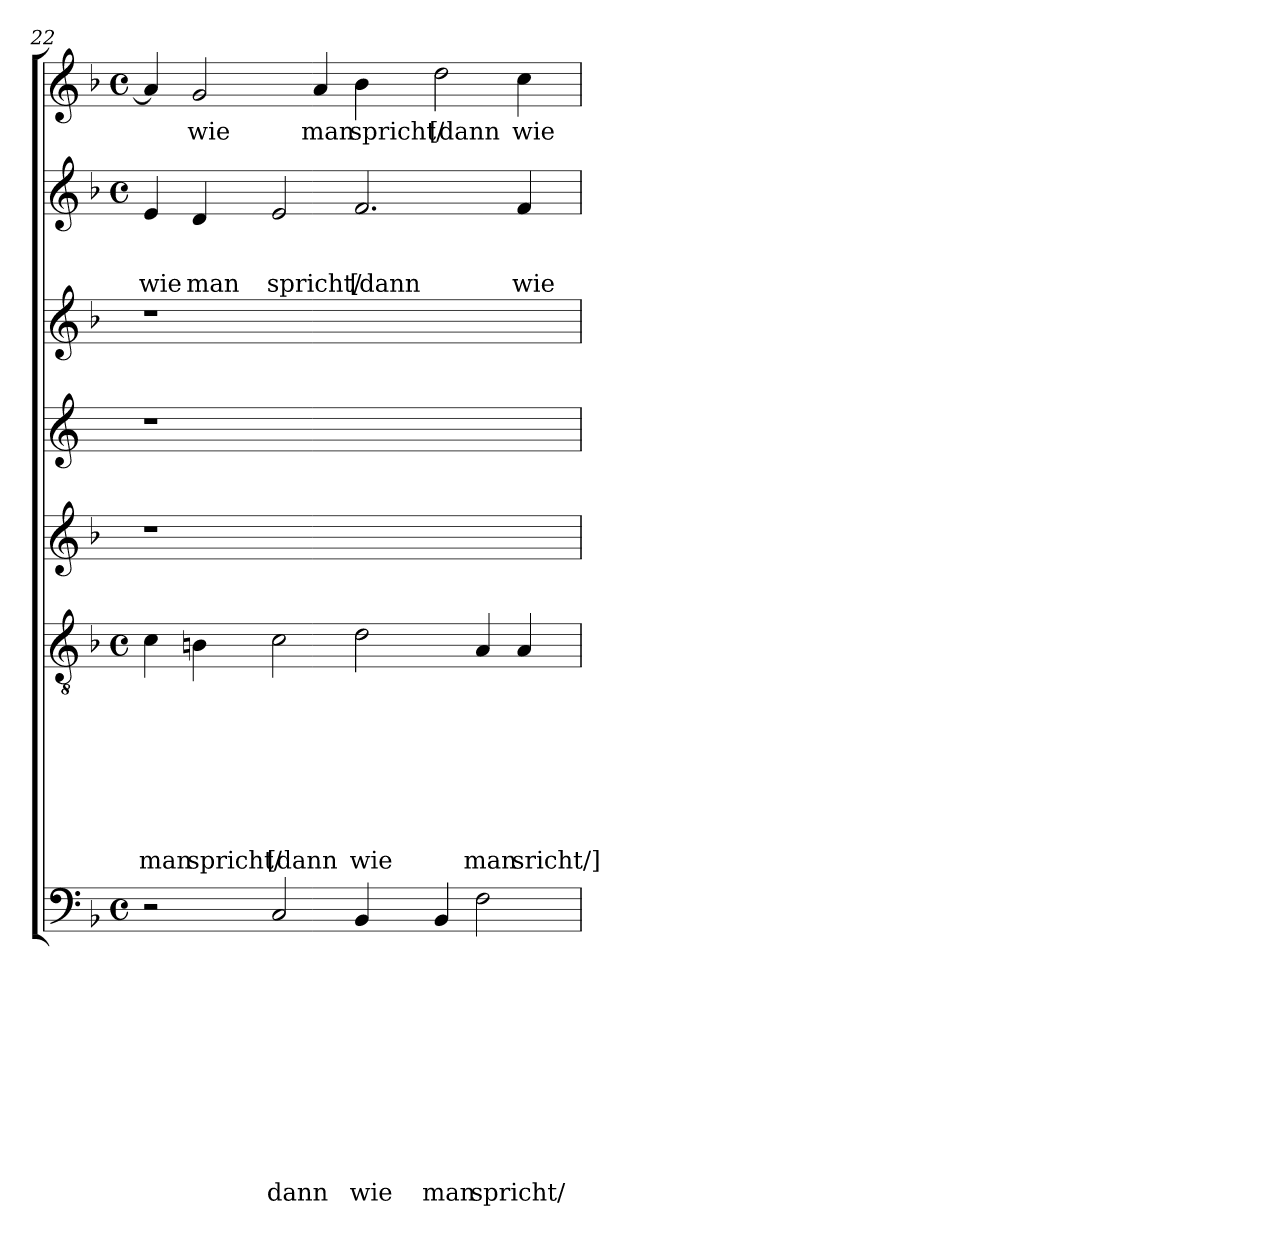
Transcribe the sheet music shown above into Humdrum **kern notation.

**kern	**text	**text	**text	**text	**text	**text	**text	**text	**text	**text	**text	**kern	**text	**text	**text	**text	**text	**text	**text	**text	**kern	**kern	**kern	**kern	**text	**text	**text	**kern	**text
*part7	*part7	*part7	*part7	*part7	*part7	*part7	*part7	*part7	*part7	*part7	*part7	*part6	*part6	*part6	*part6	*part6	*part6	*part6	*part6	*part6	*part5	*part4	*part3	*part2	*part2	*part2	*part2	*part1	*part1
*staff7	*staff7	*staff7	*staff7	*staff7	*staff7	*staff7	*staff7	*staff7	*staff7	*staff7	*staff7	*staff6	*staff6	*staff6	*staff6	*staff6	*staff6	*staff6	*staff6	*staff6	*staff5	*staff4	*staff3	*staff2	*staff2	*staff2	*staff2	*staff1	*staff1
*clefF4	*	*	*	*	*	*	*	*	*	*	*	*clefGv2	*	*	*	*	*	*	*	*	*clefG2	*clefG2	*clefG2	*clefG2	*	*	*	*clefG2	*
*	*	*	*	*	*	*	*	*	*	*	*	*	*	*	*	*	*	*	*	*	*	*ITrd-3c-5	*	*	*	*	*	*	*
*k[b-]	*	*	*	*	*	*	*	*	*	*	*	*k[b-]	*	*	*	*	*	*	*	*	*k[b-]	*k[b-]	*k[b-]	*k[b-]	*	*	*	*k[b-]	*
*F:	*	*	*	*	*	*	*	*	*	*	*	*F:	*	*	*	*	*	*	*	*	*F:	*F:	*F:	*F:	*	*	*	*F:	*
*M4/4	*	*	*	*	*	*	*	*	*	*	*	*M4/4	*	*	*	*	*	*	*	*	*	*	*	*M4/4	*	*	*	*M4/4	*
*met(c)	*	*	*	*	*	*	*	*	*	*	*	*met(c)	*	*	*	*	*	*	*	*	*	*	*	*met(c)	*	*	*	*met(c)	*
=22	=22	=22	=22	=22	=22	=22	=22	=22	=22	=22	=22	=22	=22	=22	=22	=22	=22	=22	=22	=22	=22	=22	=22	=22	=22	=22	=22	=22	=22
!	!	!	!	!	!	!	!	!	!	!	!	!	!	!	!	!	!	!	!	!LO:LY:b	!	!	!	!	!	!	!LO:LY:b	!	!
2r	.	.	.	.	.	.	.	.	.	.	.	4c\	.	.	.	.	.	.	.	man	1r	1r	1r	4e/	.	.	wie	4a/]	.
!	!	!	!	!	!	!	!	!	!	!	!	!	!	!	!	!	!	!	!	!LO:LY:b	!	!	!	!	!	!	!LO:LY:b	!	!LO:LY:b
.	.	.	.	.	.	.	.	.	.	.	.	4Bn\	.	.	.	.	.	.	.	spricht/	.	.	.	4d/	.	.	man	2g/	wie
!	!	!	!	!	!	!	!	!	!	!	!LO:LY:b	!	!	!	!	!	!	!	!	!LO:LY:b	!	!	!	!	!	!	!LO:LY:b	!	!
2C/	.	.	.	.	.	.	.	.	.	.	dann	2c\	.	.	.	.	.	.	.	[dann	.	.	.	2e/	.	.	spricht/	.	.
!	!	!	!	!	!	!	!	!	!	!	!	!	!	!	!	!	!	!	!	!	!	!	!	!	!	!	!	!	!LO:LY:b
.	.	.	.	.	.	.	.	.	.	.	.	.	.	.	.	.	.	.	.	.	.	.	.	.	.	.	.	4a/	man
!	!	!	!	!	!	!	!	!	!	!	!LO:LY:b	!	!	!	!	!	!	!	!	!LO:LY:b	!	!	!	!	!	!	!LO:LY:b	!	!LO:LY:b
4BB-/	.	.	.	.	.	.	.	.	.	.	wie	2d\	.	.	.	.	.	.	.	wie	1ryy	1ryy	1ryy	2.f/	.	.	[dann	4b-\	spricht/
!	!	!	!	!	!	!	!	!	!	!	!LO:LY:b	!	!	!	!	!	!	!	!	!	!	!	!	!	!	!	!	!	!LO:LY:b
4BB-/	.	.	.	.	.	.	.	.	.	.	man	.	.	.	.	.	.	.	.	.	.	.	.	.	.	.	.	2dd\	[dann
!	!	!	!	!	!	!	!	!	!	!	!LO:LY:b	!	!	!	!	!	!	!	!	!LO:LY:b	!	!	!	!	!	!	!	!	!
2F\	.	.	.	.	.	.	.	.	.	.	spricht/	4A/	.	.	.	.	.	.	.	man	.	.	.	.	.	.	.	.	.
!	!	!	!	!	!	!	!	!	!	!	!	!	!	!	!	!	!	!	!	!LO:LY:b	!	!	!	!	!	!	!LO:LY:b	!	!LO:LY:b
.	.	.	.	.	.	.	.	.	.	.	.	4A/	.	.	.	.	.	.	.	sricht/]	.	.	.	4f/	.	.	wie	4cc\	wie
=	=	=	=	=	=	=	=	=	=	=	=	=	=	=	=	=	=	=	=	=	=	=	=	=	=	=	=	=	=
*-	*-	*-	*-	*-	*-	*-	*-	*-	*-	*-	*-	*-	*-	*-	*-	*-	*-	*-	*-	*-	*-	*-	*-	*-	*-	*-	*-	*-	*-
